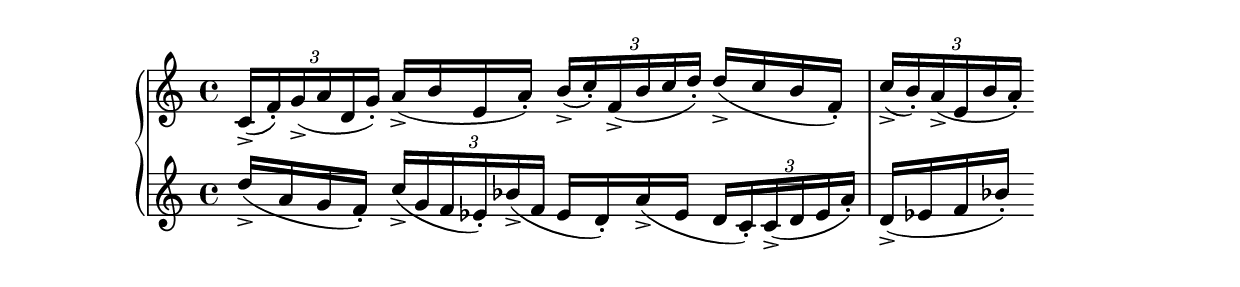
\version "2.19.83"
\language "english"
\score
{
    \context Score = "Score"
    <<
        \context PianoStaff = "PianoStaff"
        <<
            \context Staff = "Staff_1"
            {
                \context Voice = "Voice_1"
                {
                    \times 2/3
                    {
                        c'16
                        - \accent
                        (
                        f'16
                        - \staccato
                        )
                        g'16
                        - \accent
                        (
                        a'16
                        d'16
                        g'16
                        - \staccato
                        )
                    }
                    a'16
                    - \accent
                    (
                    b'16
                    e'16
                    a'16
                    - \staccato
                    )
                    \times 2/3
                    {
                        b'16
                        - \accent
                        (
                        c''16
                        - \staccato
                        )
                        f'16
                        - \accent
                        (
                        b'16
                        c''16
                        d''16
                        - \staccato
                        )
                    }
                    d''16
                    - \accent
                    (
                    c''16
                    b'16
                    f'16
                    - \staccato
                    )
                    \times 2/3
                    {
                        c''16
                        - \accent
                        (
                        b'16
                        - \staccato
                        )
                        a'16
                        - \accent
                        (
                        e'16
                        b'16
                        a'16
                        - \staccato
                        )
                    }
                }
            }
            \context Staff = "Staff_2"
            {
                \context Voice = "Voice_2"
                {
                    d''16
                    - \accent
                    (
                    a'16
                    g'16
                    f'16
                    - \staccato
                    )
                    \times 2/3
                    {
                        c''16
                        - \accent
                        (
                        g'16
                        f'16
                        ef'16
                        - \staccato
                        )
                        bf'16
                        - \accent
                        (
                        f'16
                    }
                    ef'16
                    d'16
                    - \staccato
                    )
                    a'16
                    - \accent
                    (
                    ef'16
                    \times 2/3
                    {
                        d'16
                        c'16
                        - \staccato
                        )
                        c'16
                        - \accent
                        (
                        d'16
                        ef'16
                        a'16
                        - \staccato
                        )
                    }
                    d'16
                    - \accent
                    (
                    ef'16
                    f'16
                    bf'16
                    - \staccato
                    )
                }
            }
        >>
    >>
}